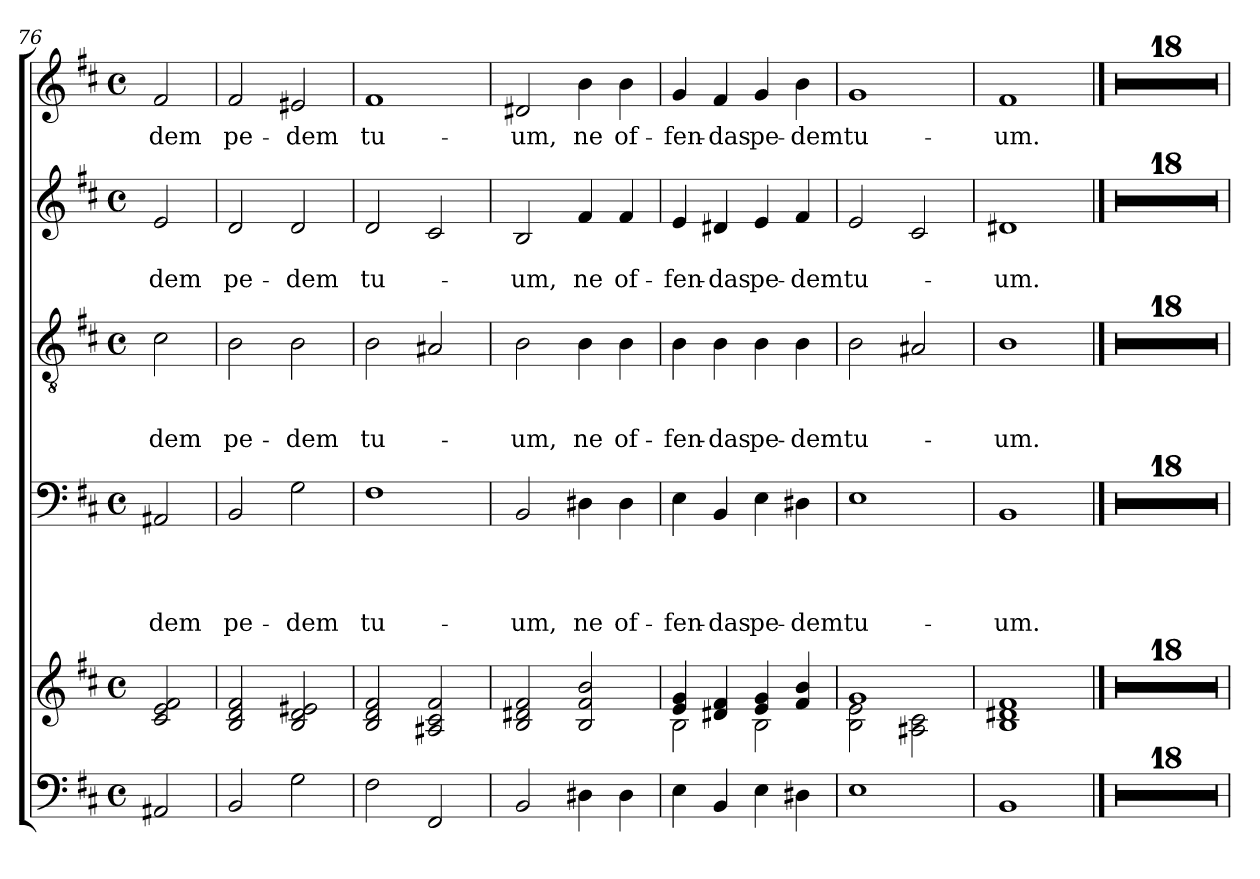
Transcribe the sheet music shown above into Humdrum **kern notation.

**kern	**kern	**kern	**text	**text	**text	**text	**kern	**text	**text	**text	**kern	**text	**text	**kern	**text
*part6	*part5	*part4	*part4	*part4	*part4	*part4	*part3	*part3	*part3	*part3	*part2	*part2	*part2	*part1	*part1
*staff6	*staff5	*staff4	*staff4	*staff4	*staff4	*staff4	*staff3	*staff3	*staff3	*staff3	*staff2	*staff2	*staff2	*staff1	*staff1
*clefF4	*clefG2	*clefF4	*	*	*	*	*clefGv2	*	*	*	*clefG2	*	*	*clefG2	*
*k[f#c#]	*k[f#c#]	*k[f#c#]	*	*	*	*	*k[f#c#]	*	*	*	*k[f#c#]	*	*	*k[f#c#]	*
*D:	*D:	*D:	*	*	*	*	*D:	*	*	*	*D:	*	*	*D:	*
*M4/4	*M4/4	*M4/4	*	*	*	*	*M4/4	*	*	*	*M4/4	*	*	*M4/4	*
*met(c)	*met(c)	*met(c)	*	*	*	*	*met(c)	*	*	*	*met(c)	*	*	*met(c)	*
=76	=76	=76	=76	=76	=76	=76	=76	=76	=76	=76	=76	=76	=76	=76	=76
!	!	!	!	!	!	!LO:LY:b	!	!	!	!LO:LY:b	!	!	!LO:LY:b	!	!LO:LY:b
2AA#X/	2c#/ 2e/ 2f#/	2AA#X/	.	.	.	-dem	2c#\	.	.	-dem	2e/	.	-dem	2f#/	-dem
=77	=77	=77	=77	=77	=77	=77	=77	=77	=77	=77	=77	=77	=77	=77	=77
!	!	!	!	!	!	!LO:LY:b	!	!	!	!LO:LY:b	!	!	!LO:LY:b	!	!LO:LY:b
2BB/	2B/ 2d/ 2f#/	2BB/	.	.	.	pe-	2B\	.	.	pe-	2d/	.	pe-	2f#/	pe-
!	!	!	!	!	!	!LO:LY:b	!	!	!	!LO:LY:b	!	!	!LO:LY:b	!	!LO:LY:b
2G\	2B/ 2d/ 2e#X/	2G\	.	.	.	-dem	2B\	.	.	-dem	2d/	.	-dem	2e#X/	-dem
=78	=78	=78	=78	=78	=78	=78	=78	=78	=78	=78	=78	=78	=78	=78	=78
!	!	!	!	!	!	!LO:LY:b	!	!	!	!LO:LY:b	!	!	!LO:LY:b	!	!LO:LY:b
2F#\	2B/ 2d/ 2f#/	1F#	.	.	.	tu-	2B\	.	.	tu-	2d/	.	tu-	1f#	tu-
2FF#/	2A#X/ 2c#/ 2f#/	.	.	.	.	.	2A#X/	.	.	.	2c#/	.	.	.	.
=79	=79	=79	=79	=79	=79	=79	=79	=79	=79	=79	=79	=79	=79	=79	=79
!	!	!	!	!	!	!LO:LY:b	!	!	!	!LO:LY:b	!	!	!LO:LY:b	!	!LO:LY:b
2BB/	2B/ 2d#X/ 2f#/	2BB/	.	.	.	-um,	2B\	.	.	-um,	2B/	.	-um,	2d#X/	-um,
!	!	!	!	!	!	!LO:LY:b	!	!	!	!LO:LY:b	!	!	!LO:LY:b	!	!LO:LY:b
4D#X\	2B/ 2f#/ 2b/	4D#X\	.	.	.	ne	4B\	.	.	ne	4f#/	.	ne	4b\	ne
!	!	!	!	!	!	!LO:LY:b	!	!	!	!LO:LY:b	!	!	!LO:LY:b	!	!LO:LY:b
4D#\	.	4D#\	.	.	.	of-	4B\	.	.	of-	4f#/	.	of-	4b\	of-
!!LO:PB:g=z
=80	=80	=80	=80	=80	=80	=80	=80	=80	=80	=80	=80	=80	=80	=80	=80
*	*^	*	*	*	*	*	*	*	*	*	*	*	*	*	*
!	!	!	!	!	!	!	!LO:LY:b	!	!	!	!LO:LY:b	!	!	!LO:LY:b	!	!LO:LY:b
4E\	4e/ 4g/	2B\	4E\	.	.	.	-fen-	4B\	.	.	-fen-	4e/	.	-fen-	4g/	-fen-
!	!	!	!	!	!	!	!LO:LY:b	!	!	!	!LO:LY:b	!	!	!LO:LY:b	!	!LO:LY:b
4BB/	4d#X/ 4f#/	.	4BB/	.	.	.	-das	4B\	.	.	-das	4d#X/	.	-das	4f#/	-das
!	!	!	!	!	!	!	!LO:LY:b	!	!	!	!LO:LY:b	!	!	!LO:LY:b	!	!LO:LY:b
4E\	4e/ 4g/	2B\	4E\	.	.	.	pe-	4B\	.	.	pe-	4e/	.	pe-	4g/	pe-
!	!	!	!	!	!	!	!LO:LY:b	!	!	!	!LO:LY:b	!	!	!LO:LY:b	!	!LO:LY:b
4D#X\	4f#/ 4b/	.	4D#X\	.	.	.	-dem	4B\	.	.	-dem	4f#/	.	-dem	4b\	-dem
=81	=81	=81	=81	=81	=81	=81	=81	=81	=81	=81	=81	=81	=81	=81	=81	=81
!	!	!	!	!	!	!	!LO:LY:b	!	!	!	!LO:LY:b	!	!	!LO:LY:b	!	!LO:LY:b
1E	1g	2B\ 2e\	1E	.	.	.	tu-	2B\	.	.	tu-	2e/	.	tu-	1g	tu-
.	.	2A#X\ 2c#\	.	.	.	.	.	2A#X/	.	.	.	2c#/	.	.	.	.
=82	=82	=82	=82	=82	=82	=82	=82	=82	=82	=82	=82	=82	=82	=82	=82	=82
!	!	!	!	!	!	!	!LO:LY:b	!	!	!	!LO:LY:b	!	!	!LO:LY:b	!	!LO:LY:b
*	*v	*v	*	*	*	*	*	*	*	*	*	*	*	*	*	*
1BB	1B 1d#X 1f#	1BB	.	.	.	-um.	1B	.	.	-um.	1d#X	.	-um.	1f#	-um.
!!LO:LB:g=z
==83	==83	==83	==83	==83	==83	==83	==83	==83	==83	==83	==83	==83	==83	==83	==83
1r	1r	1r	.	.	.	.	1r	.	.	.	1r	.	.	1r	.
=84	=84	=84	=84	=84	=84	=84	=84	=84	=84	=84	=84	=84	=84	=84	=84
1r	1r	1r	.	.	.	.	1r	.	.	.	1r	.	.	1r	.
=85	=85	=85	=85	=85	=85	=85	=85	=85	=85	=85	=85	=85	=85	=85	=85
1r	1r	1r	.	.	.	.	1r	.	.	.	1r	.	.	1r	.
=86	=86	=86	=86	=86	=86	=86	=86	=86	=86	=86	=86	=86	=86	=86	=86
1r	1r	1r	.	.	.	.	1r	.	.	.	1r	.	.	1r	.
=87	=87	=87	=87	=87	=87	=87	=87	=87	=87	=87	=87	=87	=87	=87	=87
1r	1r	1r	.	.	.	.	1r	.	.	.	1r	.	.	1r	.
=88	=88	=88	=88	=88	=88	=88	=88	=88	=88	=88	=88	=88	=88	=88	=88
1r	1r	1r	.	.	.	.	1r	.	.	.	1r	.	.	1r	.
!!LO:LB:g=z
=89	=89	=89	=89	=89	=89	=89	=89	=89	=89	=89	=89	=89	=89	=89	=89
1r	1r	1r	.	.	.	.	1r	.	.	.	1r	.	.	1r	.
=90	=90	=90	=90	=90	=90	=90	=90	=90	=90	=90	=90	=90	=90	=90	=90
1r	1r	1r	.	.	.	.	1r	.	.	.	1r	.	.	1r	.
=91	=91	=91	=91	=91	=91	=91	=91	=91	=91	=91	=91	=91	=91	=91	=91
1r	1r	1r	.	.	.	.	1r	.	.	.	1r	.	.	1r	.
=92	=92	=92	=92	=92	=92	=92	=92	=92	=92	=92	=92	=92	=92	=92	=92
1r	1r	1r	.	.	.	.	1r	.	.	.	1r	.	.	1r	.
=93	=93	=93	=93	=93	=93	=93	=93	=93	=93	=93	=93	=93	=93	=93	=93
1r	1r	1r	.	.	.	.	1r	.	.	.	1r	.	.	1r	.
=94	=94	=94	=94	=94	=94	=94	=94	=94	=94	=94	=94	=94	=94	=94	=94
1r	1r	1r	.	.	.	.	1r	.	.	.	1r	.	.	1r	.
!!LO:LB:g=z
=95	=95	=95	=95	=95	=95	=95	=95	=95	=95	=95	=95	=95	=95	=95	=95
1r	1r	1r	.	.	.	.	1r	.	.	.	1r	.	.	1r	.
=96	=96	=96	=96	=96	=96	=96	=96	=96	=96	=96	=96	=96	=96	=96	=96
1r	1r	1r	.	.	.	.	1r	.	.	.	1r	.	.	1r	.
=97	=97	=97	=97	=97	=97	=97	=97	=97	=97	=97	=97	=97	=97	=97	=97
1r	1r	1r	.	.	.	.	1r	.	.	.	1r	.	.	1r	.
=98	=98	=98	=98	=98	=98	=98	=98	=98	=98	=98	=98	=98	=98	=98	=98
1r	1r	1r	.	.	.	.	1r	.	.	.	1r	.	.	1r	.
=99	=99	=99	=99	=99	=99	=99	=99	=99	=99	=99	=99	=99	=99	=99	=99
1r	1r	1r	.	.	.	.	1r	.	.	.	1r	.	.	1r	.
=100	=100	=100	=100	=100	=100	=100	=100	=100	=100	=100	=100	=100	=100	=100	=100
1r	1r	1r	.	.	.	.	1r	.	.	.	1r	.	.	1r	.
=	=	=	=	=	=	=	=	=	=	=	=	=	=	=	=
*-	*-	*-	*-	*-	*-	*-	*-	*-	*-	*-	*-	*-	*-	*-	*-
